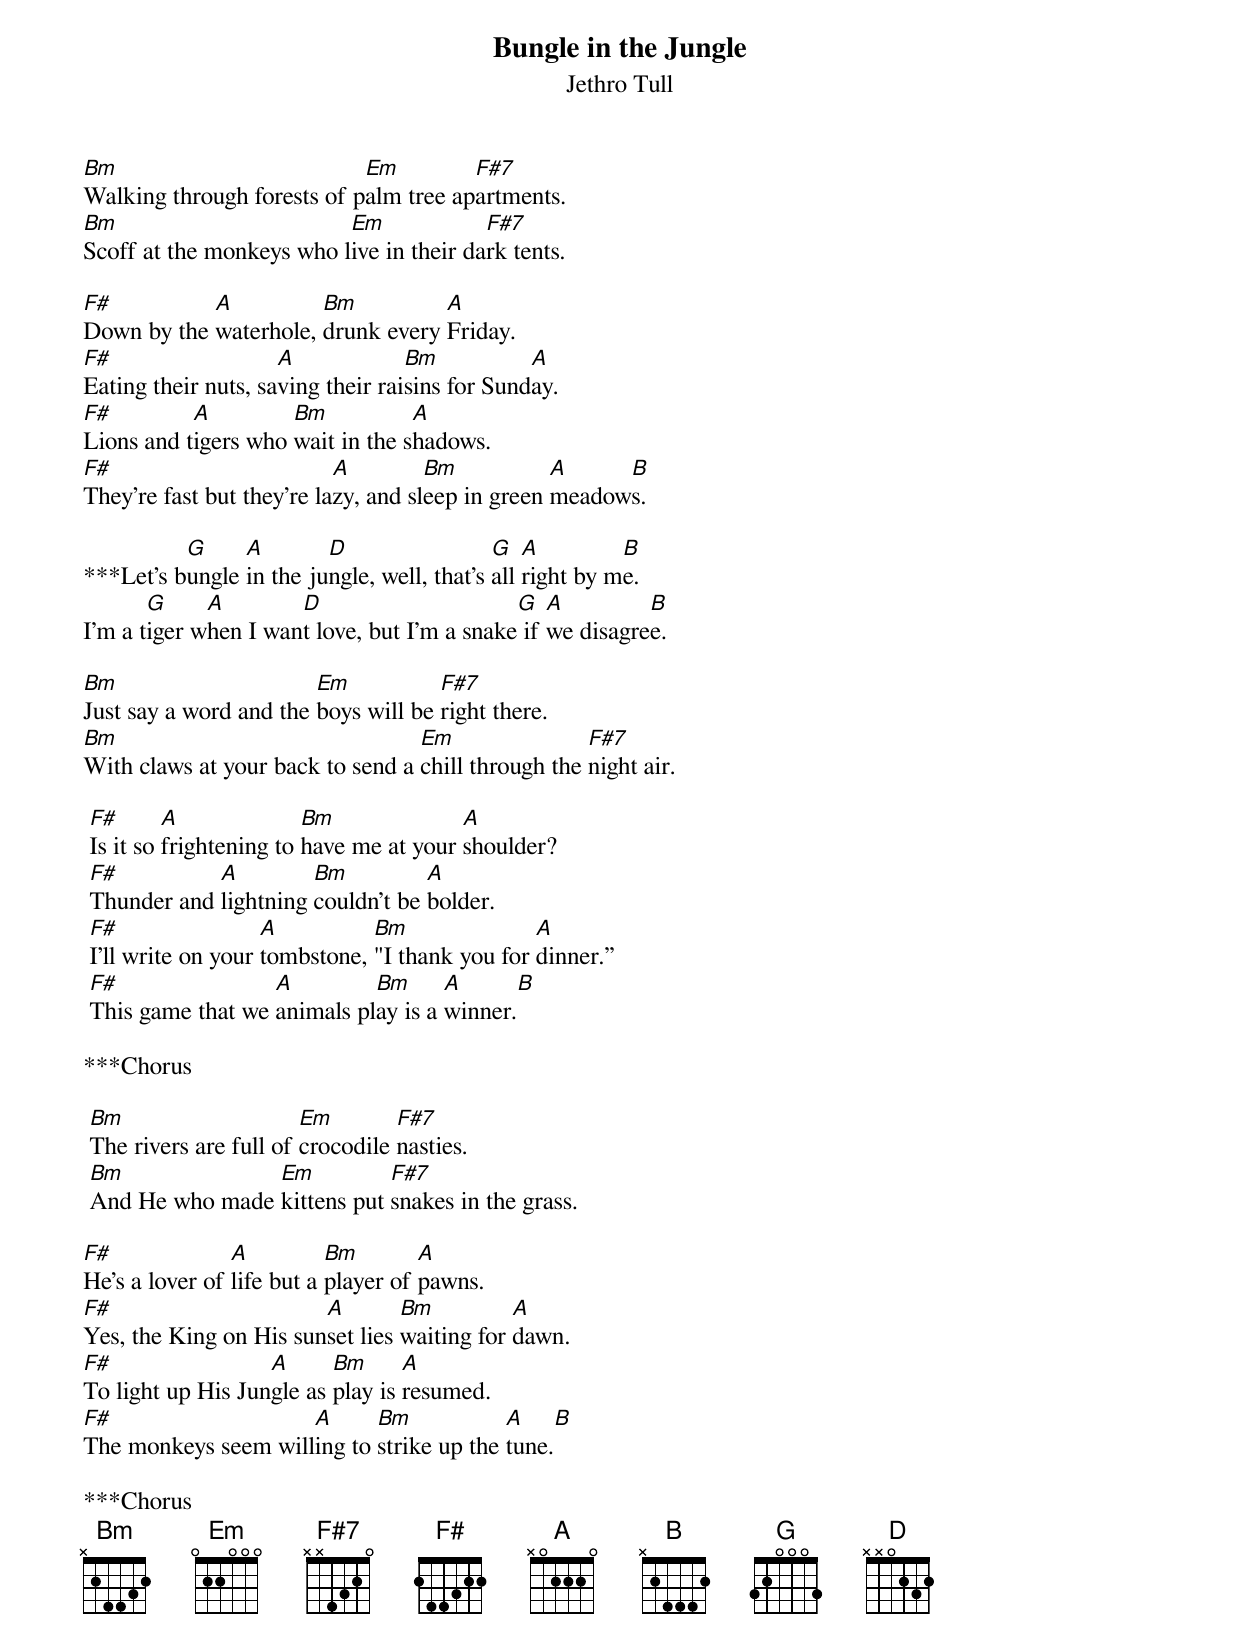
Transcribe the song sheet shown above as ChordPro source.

{title:Bungle in the Jungle}
{subtitle:Jethro Tull}
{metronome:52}

[Bm]Walking through forests of p[Em]alm tree ap[F#7]artments.
[Bm]Scoff at the monkeys who l[Em]ive in their da[F#7]rk tents.

[F#]Down by the [A]waterhole, [Bm]drunk every [A]Friday.
[F#]Eating their nuts, sa[A]ving their rai[Bm]sins for Sund[A]ay.
[F#]Lions and t[A]igers who [Bm]wait in the s[A]hadows.
[F#]They're fast but they're la[A]zy, and sl[Bm]eep in green [A]meadow[B]s.

***Let's b[G]ungle [A]in the ju[D]ngle, well, that's [G]all [A]right by m[B]e.
I'm a t[G]iger w[A]hen I wan[D]t love, but I'm a snake[G] if [A]we disagre[B]e.

[Bm]Just say a word and the [Em]boys will be [F#7]right there.
[Bm]With claws at your back to send a [Em]chill through the [F#7]night air.

 [F#]Is it so [A]frightening to [Bm]have me at your [A]shoulder?
 [F#]Thunder and [A]lightning [Bm]couldn't be [A]bolder.
 [F#]I'll write on your [A]tombstone, [Bm]"I thank you for [A]dinner.''
 [F#]This game that we [A]animals pl[Bm]ay is a [A]winner.[B]

***Chorus

 [Bm]The rivers are full of [Em]crocodile [F#7]nasties.
 [Bm]And He who made [Em]kittens put [F#7]snakes in the grass.

[F#]He's a lover of [A]life but a [Bm]player of [A]pawns.
[F#]Yes, the King on His sun[A]set lies [Bm]waiting for [A]dawn.
[F#]To light up His Jun[A]gle as [Bm]play is [A]resumed.
[F#]The monkeys seem will[A]ing to [Bm]strike up the [A]tune.[B]

***Chorus
